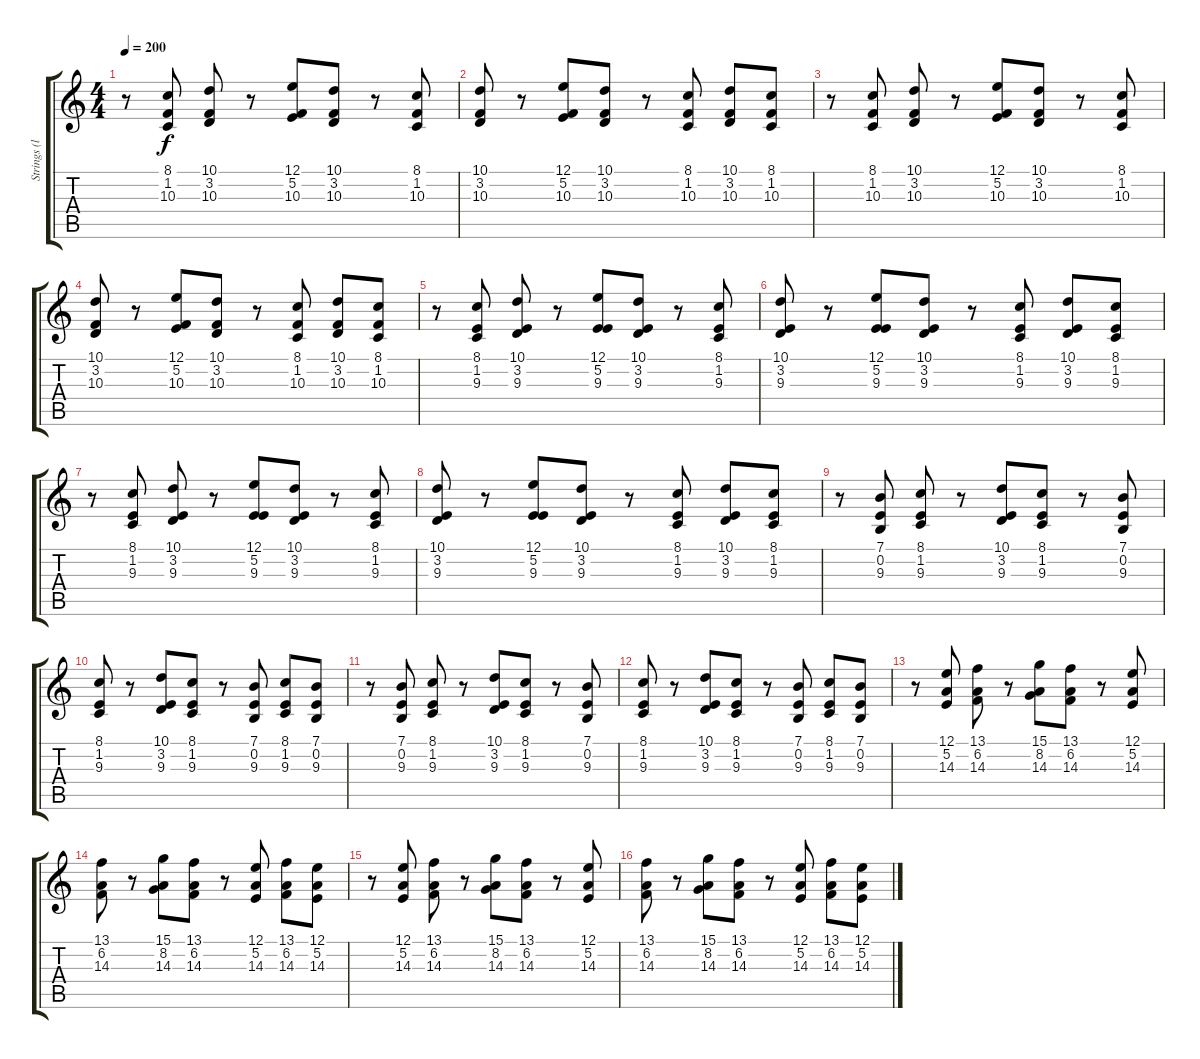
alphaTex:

\track ("Strings (left)" "Strings (l") {instrument tremolostrings}
\staff {score tabs}
\tuning (E4 B3 G3 D3 A2 E2) {hide}
\ts (4 4)
\tempo 200
\clef g2
\ks c
r.8{dy f} (8.1 1.2 10.3).8 (10.1 3.2 10.3).8 r.8 (12.1 5.2 10.3).8 (10.1 3.2 10.3).8 r.8 (8.1 1.2 10.3).8 |
(10.1 3.2 10.3).8 r.8 (12.1 5.2 10.3).8 (10.1 3.2 10.3).8 r.8 (8.1 1.2 10.3).8 (10.1 3.2 10.3).8 (8.1 1.2 10.3).8 |
r.8 (8.1 1.2 10.3).8 (10.1 3.2 10.3).8 r.8 (12.1 5.2 10.3).8 (10.1 3.2 10.3).8 r.8 (8.1 1.2 10.3).8 |
(10.1 3.2 10.3).8 r.8 (12.1 5.2 10.3).8 (10.1 3.2 10.3).8 r.8 (8.1 1.2 10.3).8 (10.1 3.2 10.3).8 (8.1 1.2 10.3).8 |
r.8 (8.1 1.2 9.3).8 (10.1 3.2 9.3).8 r.8 (12.1 5.2 9.3).8 (10.1 3.2 9.3).8 r.8 (8.1 1.2 9.3).8 |
(10.1 3.2 9.3).8 r.8 (12.1 5.2 9.3).8 (10.1 3.2 9.3).8 r.8 (8.1 1.2 9.3).8 (10.1 3.2 9.3).8 (8.1 1.2 9.3).8 |
r.8 (8.1 1.2 9.3).8 (10.1 3.2 9.3).8 r.8 (12.1 5.2 9.3).8 (10.1 3.2 9.3).8 r.8 (8.1 1.2 9.3).8 |
(10.1 3.2 9.3).8 r.8 (12.1 5.2 9.3).8 (10.1 3.2 9.3).8 r.8 (8.1 1.2 9.3).8 (10.1 3.2 9.3).8 (8.1 1.2 9.3).8 |
r.8 (7.1 0.2 9.3).8 (8.1 1.2 9.3).8 r.8 (10.1 3.2 9.3).8 (8.1 1.2 9.3).8 r.8 (7.1 0.2 9.3).8 |
(8.1 1.2 9.3).8 r.8 (10.1 3.2 9.3).8 (8.1 1.2 9.3).8 r.8 (7.1 0.2 9.3).8 (8.1 1.2 9.3).8 (7.1 0.2 9.3).8 |
r.8 (7.1 0.2 9.3).8 (8.1 1.2 9.3).8 r.8 (10.1 3.2 9.3).8 (8.1 1.2 9.3).8 r.8 (7.1 0.2 9.3).8 |
(8.1 1.2 9.3).8 r.8 (10.1 3.2 9.3).8 (8.1 1.2 9.3).8 r.8 (7.1 0.2 9.3).8 (8.1 1.2 9.3).8 (7.1 0.2 9.3).8 |
r.8 (12.1 5.2 14.3).8 (13.1 6.2 14.3).8 r.8 (15.1 8.2 14.3).8 (13.1 6.2 14.3).8 r.8 (12.1 5.2 14.3).8 |
(13.1 6.2 14.3).8 r.8 (15.1 8.2 14.3).8 (13.1 6.2 14.3).8 r.8 (12.1 5.2 14.3).8 (13.1 6.2 14.3).8 (12.1 5.2 14.3).8 |
r.8 (12.1 5.2 14.3).8 (13.1 6.2 14.3).8 r.8 (15.1 8.2 14.3).8 (13.1 6.2 14.3).8 r.8 (12.1 5.2 14.3).8 |
(13.1 6.2 14.3).8 r.8 (15.1 8.2 14.3).8 (13.1 6.2 14.3).8 r.8 (12.1 5.2 14.3).8 (13.1 6.2 14.3).8 (12.1 5.2 14.3).8
